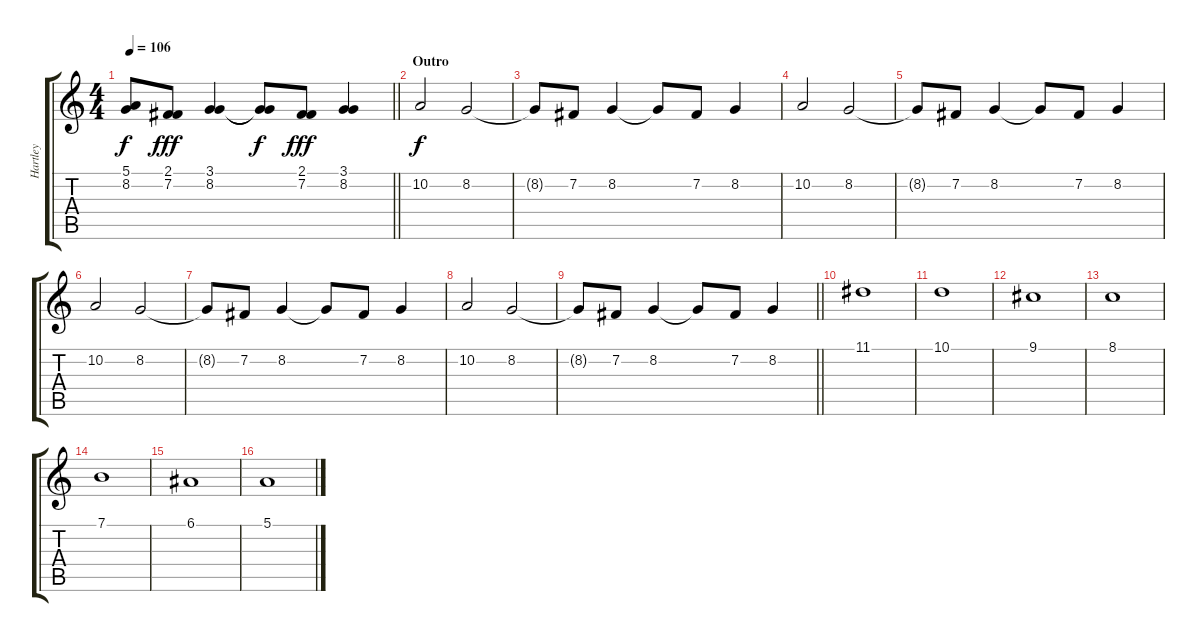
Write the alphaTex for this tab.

\track ("Hartley" "Hartley") {instrument acousticgrandpiano}
\staff {score tabs}
\tuning (E4 B3 G3 D3 A2 E2) {hide}
\ts (4 4)
\tempo 106
\clef g2
\barLineRight lightlight
\ks c
(5.1{t} 8.2{t}).8{dy f} (2.1 7.2).8{dy fff} (3.1 8.2).4 (3.1{t} 8.2{t}).8{dy f} (2.1 7.2).8{dy fff} (3.1 8.2).4 |
\section ("" "Outro")
10.2.2{dy f} 8.2.2 |
8.2{t}.8 7.2.8 8.2.4 8.2{t}.8 7.2.8 8.2.4 |
10.2.2 8.2.2 |
8.2{t}.8 7.2.8 8.2.4 8.2{t}.8 7.2.8 8.2.4 |
10.2.2 8.2.2 |
8.2{t}.8 7.2.8 8.2.4 8.2{t}.8 7.2.8 8.2.4 |
10.2.2 8.2.2 |
\barLineRight lightlight
8.2{t}.8 7.2.8 8.2.4 8.2{t}.8 7.2.8 8.2.4 |
11.1.1 |
10.1.1 |
9.1.1 |
8.1.1 |
7.1.1 |
6.1.1 |
5.1.1
